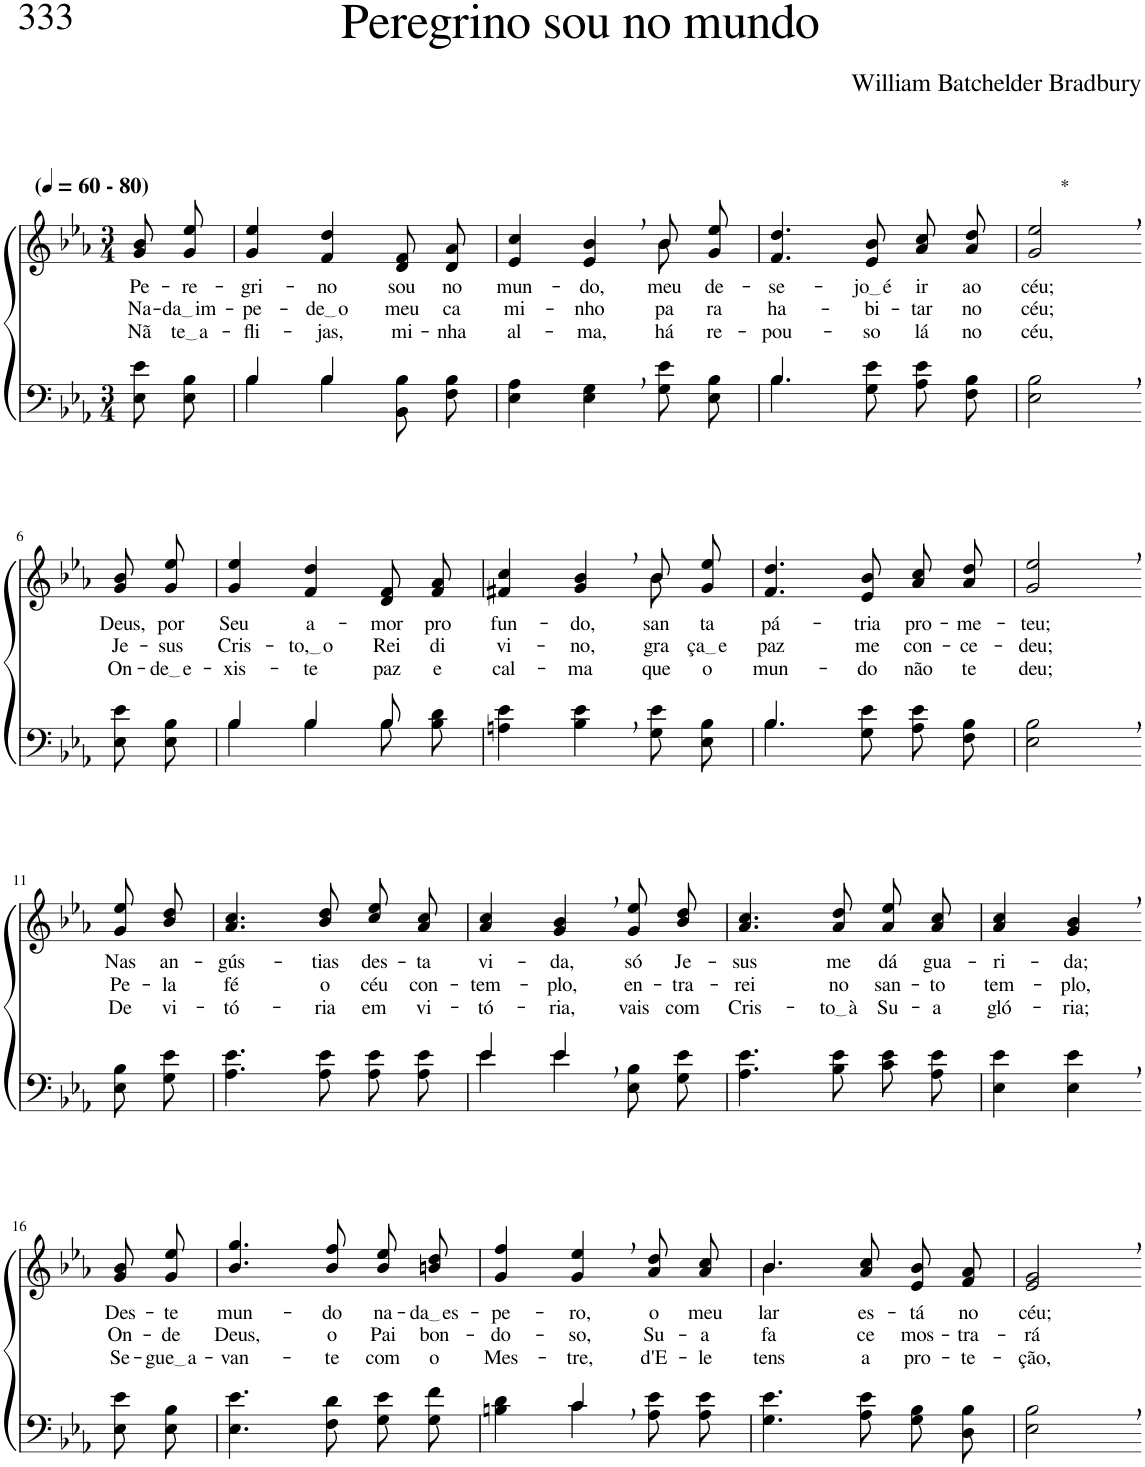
**kern	**kern	**text	**text	**text
*part2	*part1	*part1	*part1	*part1
*staff2	*staff1	*staff1	*staff1	*staff1
*I"Parte III e IV	*I"Parte I e II	*	*	*
*clefF4	*clefG2	*	*	*
*Trd2c3	*Trd2c3	*	*	*
*k[b-e-a-]	*k[b-e-a-]	*	*	*
*M3/4	*M3/4	*	*	*
*MM60	*MM60	*	*	*
=1	=1	=1	=1	=1
!	!LO:TX:a:B:t=(	!	!	!
!	!LO:TX:a:B:t=- 80)	!	!	!
!	!	!LO:LY:b	!LO:LY:b	!LO:LY:b
8E-\ 8e-\L	8g\ 8b-\L	Pe-	Na-	Nã
!	!	!LO:LY:b	!LO:LY:b	!LO:LY:b
8E-\ 8B-\J	8g\ 8ee-\J	-re-	da im	te a
=2	=2	=2	=2	=2
*^	*	*	*	*
!	!	!	!LO:LY:b	!LO:LY:b	!LO:LY:b
4B-/	4B-\	4g/ 4ee-/	-gri-	-pe-	-fli-
!	!	!	!LO:LY:b	!LO:LY:b	!LO:LY:b
4B-/	4B-\	4f/ 4dd/	-no	de o	-jas,
!	!	!	!LO:LY:b	!LO:LY:b	!LO:LY:b
4ryy	8BB-\ 8B-\L	8d/ 8f/L	sou	meu	mi-
!	!	!	!LO:LY:b	!LO:LY:b	!LO:LY:b
.	8F\ 8B-\J	8d/ 8a-/J	no	ca-	-nha
=3	=3	=3	=3	=3	=3
*	*	*^	*	*	*
!	!	!	!	!LO:LY:b	!LO:LY:b	!LO:LY:b
*v	*v	*	*	*	*	*
4E-\ 4A-\	2ryy	4e-/ 4cc/	mun-	-mi-	al-
!	!	!	!LO:LY:b	!LO:LY:b	!LO:LY:b
4E-\, 4G\,	.	4e-/ 4b-/	-do,	-nho	-ma,
!	!	!	!LO:LY:b	!LO:LY:b	!LO:LY:b
8G\ 8e-\L	8b-\	8b-\L	meu	pa-	há
!	!	!	!LO:LY:b	!LO:LY:b	!LO:LY:b
8E-\ 8B-\J	8ryy	8g\ 8ee-\J	de-	-ra	re-
=4	=4	=4	=4	=4	=4
*^	*	*	*	*	*
!	!	!	!	!LO:LY:b	!LO:LY:b	!LO:LY:b
*	*	*v	*v	*	*	*
4.B-\	4.B-/	4.f/ 4.dd/	-se-	ha-	-pou-
!	!	!	!LO:LY:b	!LO:LY:b	!LO:LY:b
8G\ 8e-\	4.ryy	8e-/ 8b-/	jo é	-bi-	-so
!	!	!	!LO:LY:b	!LO:LY:b	!LO:LY:b
8A-\ 8e-\L	.	8a-\ 8cc\L	ir	-tar	lá
!	!	!	!LO:LY:b	!LO:LY:b	!LO:LY:b
8F\ 8B-\J	.	8a-\ 8dd\J	ao	no	no
*v	*v	*	*	*	*
=5	=5	=5	=5	=5
!	!LO:TX:a:t=*	!	!	!
!	!	!LO:LY:b	!LO:LY:b	!LO:LY:b
2E-\, 2B-\,	2g/, 2ee-/,	céu;	céu;	céu,
!!LO:LB:g=z
=6-	=6-	=6-	=6-	=6-
!	!	!LO:LY:b	!LO:LY:b	!LO:LY:b
8E-\ 8e-\L	8g\ 8b-\L	Deus,	Je-	On-
!	!	!LO:LY:b	!LO:LY:b	!LO:LY:b
8E-\ 8B-\J	8g\ 8ee-\J	por	-sus	de e
=7	=7	=7	=7	=7
*^	*	*	*	*
!	!	!	!LO:LY:b	!LO:LY:b	!LO:LY:b
4B-\	4B-/	4g/ 4ee-/	Seu	Cris-	-xis-
!	!	!	!LO:LY:b	!LO:LY:b	!LO:LY:b
4B-\	4B-/	4f/ 4dd/	a-	to, o	-te
!	!	!	!LO:LY:b	!LO:LY:b	!LO:LY:b
8B-\L	8B-/	8d/ 8f/L	-mor	Rei	paz
!	!	!	!LO:LY:b	!LO:LY:b	!LO:LY:b
8B-\ 8d\J	8ryy	8f/ 8a-/J	pro-	di-	e
=8	=8	=8	=8	=8	=8
*	*	*^	*	*	*
!	!	!	!	!LO:LY:b	!LO:LY:b	!LO:LY:b
*v	*v	*	*	*	*	*
4An\ 4e-\	2ryy	4f#X/ 4cc/	-fun-	-vi-	cal-
!	!	!	!LO:LY:b	!LO:LY:b	!LO:LY:b
4B-\, 4e-\,	.	4g/ 4b-/	-do,	-no,	-ma
!	!	!	!LO:LY:b	!LO:LY:b	!LO:LY:b
8G\ 8e-\L	8b-\	8b-\L	san-	gra-	que
!	!	!	!LO:LY:b	!LO:LY:b	!LO:LY:b
8E-\ 8B-\J	8ryy	8g\ 8ee-\J	-ta	ça e	o
=9	=9	=9	=9	=9	=9
*^	*	*	*	*	*
!	!	!	!	!LO:LY:b	!LO:LY:b	!LO:LY:b
*	*	*v	*v	*	*	*
4.B-/	4.B-\	4.f/ 4.dd/	pá-	paz	mun-
!	!	!	!LO:LY:b	!LO:LY:b	!LO:LY:b
4.ryy	8G\ 8e-\	8e-/ 8b-/	-tria	me	-do
!	!	!	!LO:LY:b	!LO:LY:b	!LO:LY:b
.	8A-\ 8e-\L	8a-\ 8cc\L	pro-	con-	não
!	!	!	!LO:LY:b	!LO:LY:b	!LO:LY:b
.	8F\ 8B-\J	8a-\ 8dd\J	-me-	-ce-	te
=10	=10	=10	=10	=10	=10
!	!	!	!LO:LY:b	!LO:LY:b	!LO:LY:b
*v	*v	*	*	*	*
2E-\, 2B-\,	2g/, 2ee-/,	-teu;	-deu;	deu;
!!LO:LB:g=z
=11-	=11-	=11-	=11-	=11-
!	!	!LO:LY:b	!LO:LY:b	!LO:LY:b
8E-\ 8B-\L	8g\ 8ee-\L	Nas	Pe-	De
!	!	!LO:LY:b	!LO:LY:b	!LO:LY:b
8G\ 8e-\J	8b-\ 8dd\J	an-	-la	vi-
=12	=12	=12	=12	=12
!	!	!LO:LY:b	!LO:LY:b	!LO:LY:b
4.A-\ 4.e-\	4.a-/ 4.cc/	-gús-	fé	-tó-
!	!	!LO:LY:b	!LO:LY:b	!LO:LY:b
8A-\ 8e-\	8b-/ 8dd/	-tias	o	-ria
!	!	!LO:LY:b	!LO:LY:b	!LO:LY:b
8A-\ 8e-\L	8cc\ 8ee-\L	des-	céu	em
!	!	!LO:LY:b	!LO:LY:b	!LO:LY:b
8A-\ 8e-\J	8a-\ 8cc\J	-ta	con-	vi-
=13	=13	=13	=13	=13
*^	*	*	*	*
!	!	!	!LO:LY:b	!LO:LY:b	!LO:LY:b
4e-/	4e-\	4a-/ 4cc/	vi-	-tem-	-tó-
!	!	!	!LO:LY:b	!LO:LY:b	!LO:LY:b
4e-,/	4e-\	4g/, 4b-/,	-da,	-plo,	-ria,
!	!	!	!LO:LY:b	!LO:LY:b	!LO:LY:b
4ryy	8E-\ 8B-\L	8g\ 8ee-\L	só	en-	vais
!	!	!	!LO:LY:b	!LO:LY:b	!LO:LY:b
.	8G\ 8e-\J	8b-\ 8dd\J	Je-	-tra-	com
=14	=14	=14	=14	=14	=14
!	!	!	!LO:LY:b	!LO:LY:b	!LO:LY:b
*v	*v	*	*	*	*
4.A-\ 4.e-\	4.a-/ 4.cc/	-sus	-rei	Cris-
!	!	!LO:LY:b	!LO:LY:b	!LO:LY:b
8B-\ 8e-\	8a-/ 8dd/	me	no	to à
!	!	!LO:LY:b	!LO:LY:b	!LO:LY:b
8c\ 8e-\L	8a-\ 8ee-\L	dá	san-	Su-
!	!	!LO:LY:b	!LO:LY:b	!LO:LY:b
8A-\ 8e-\J	8a-\ 8cc\J	gua-	-to	-a
=15	=15	=15	=15	=15
!	!	!LO:LY:b	!LO:LY:b	!LO:LY:b
4E-\ 4e-\	4a-/ 4cc/	-ri-	tem-	gló-
!	!	!LO:LY:b	!LO:LY:b	!LO:LY:b
4E-\, 4e-\,	4g/, 4b-/,	-da;	-plo,	-ria;
!!LO:LB:g=z
=16-	=16-	=16-	=16-	=16-
!	!	!LO:LY:b	!LO:LY:b	!LO:LY:b
8E-\ 8e-\L	8g\ 8b-\L	Des-	On-	Se-
!	!	!LO:LY:b	!LO:LY:b	!LO:LY:b
8E-\ 8B-\J	8g\ 8ee-\J	-te	-de	gue a
=17	=17	=17	=17	=17
!	!	!LO:LY:b	!LO:LY:b	!LO:LY:b
4.E-\ 4.e-\	4.b-/ 4.gg/	mun-	Deus,	-van-
!	!	!LO:LY:b	!LO:LY:b	!LO:LY:b
8F\ 8d\	8b-/ 8ff/	-do	o	-te
!	!	!LO:LY:b	!LO:LY:b	!LO:LY:b
8G\ 8e-\L	8b-\ 8ee-\L	na-	Pai	com
!	!	!LO:LY:b	!LO:LY:b	!LO:LY:b
8G\ 8f\J	8bn\ 8dd\J	da es	bon-	o
=18	=18	=18	=18	=18
*^	*	*	*	*
!	!	!	!LO:LY:b	!LO:LY:b	!LO:LY:b
4ryy	4Bn\ 4d\	4g/ 4ff/	-pe-	-do-	Mes-
!	!	!	!LO:LY:b	!LO:LY:b	!LO:LY:b
4c,/	4c\	4g/, 4ee-/,	-ro,	-so,	-tre,
!	!	!	!LO:LY:b	!LO:LY:b	!LO:LY:b
4ryy	8A-\ 8e-\L	8a-\ 8dd\L	o	Su-	d'E-
!	!	!	!LO:LY:b	!LO:LY:b	!LO:LY:b
.	8A-\ 8e-\J	8a-\ 8cc\J	meu	-a	-le
=19	=19	=19	=19	=19	=19
!	!	!	!LO:LY:b	!LO:LY:b	!LO:LY:b
*v	*v	*^	*	*	*
4.G\ 4.e-\	4.b-\	4.b-/	lar	fa-	tens
!	!	!	!LO:LY:b	!LO:LY:b	!LO:LY:b
8A-\ 8e-\	4.ryy	8a-/ 8cc/	es-	-ce	a
!	!	!	!LO:LY:b	!LO:LY:b	!LO:LY:b
8G\ 8B-\L	.	8e-/ 8b-/L	-tá	mos-	pro-
!	!	!	!LO:LY:b	!LO:LY:b	!LO:LY:b
8D\ 8B-\J	.	8f/ 8a-/J	no	-tra-	-te-
=20	=20	=20	=20	=20	=20
!	!	!	!LO:LY:b	!LO:LY:b	!LO:LY:b
*	*v	*v	*	*	*
2E-\, 2B-\,	2e-/, 2g/,	céu;	-rá	-ção,
=-	=-	=-	=-	=-
*-	*-	*-	*-	*-
